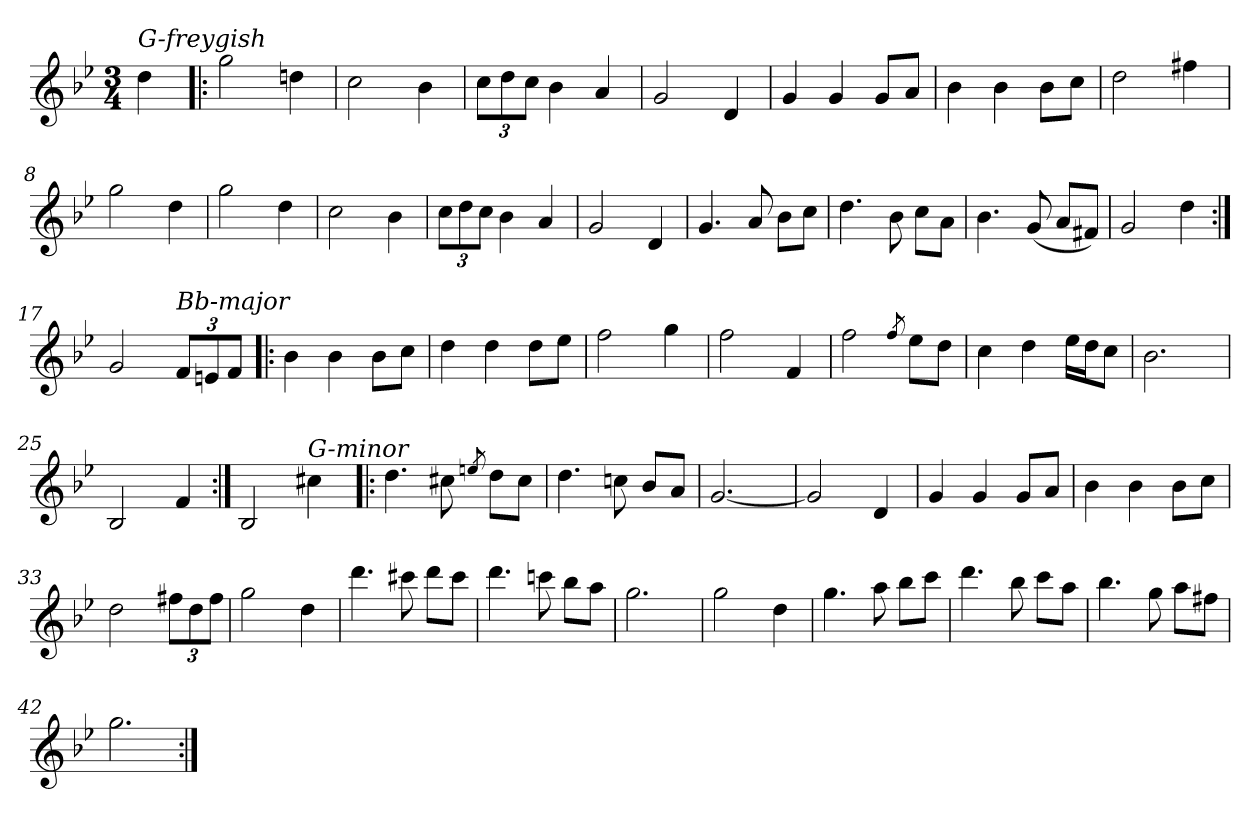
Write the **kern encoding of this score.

**kern
*part1
*staff1
*clefG2
*k[b-e-]
*g:
*M3/4
=
!LO:TX:a:i:t=G-freygish
4dd
=1!|:
2gg
4ddn
=2
2cc
4b-
=3
12ccL
12dd
12ccJ
4b-
4a
=4
2g
4d
=5
4g
4g
8gL
8aJ
=6
4b-
4b-
8b-L
8ccJ
=7
2dd
4ff#X
=8
2gg
4dd
=9
2gg
4dd
=10
2cc
4b-
=11
12ccL
12dd
12ccJ
4b-
4a
=12
2g
4d
=13
4.g
8a
8b-L
8ccJ
=14
4.dd
8b-
8ccL
8aJ
=15
4.b-
(8g
8aL
8f#XJ)
=16
2g
4dd
=17:|!
2g
!LO:TX:a:i:t=Bb-major
12fL
12en
12fJ
=18!|:
4b-
4b-
8b-L
8ccJ
=19
4dd
4dd
8ddL
8ee-J
=20
2ff
4gg
=21
2ff
4f
=22
2ff
8qff/
8ee-L
8ddJ
=23
4cc
4dd
16ee-LL
16ddJ
8ccJ
=24
2.b-
=25
2B-
4f
=26:|!
2B-
!LO:TX:a:i:t=G-minor
4cc#X
=27!|:
4.dd
8cc#X
8qeen/
8ddL
8cc#J
=28
4.dd
8ccn
8b-L
8aJ
=29
[2.g
=30
2g]
4d
=31
4g
4g
8gL
8aJ
=32
4b-
4b-
8b-L
8ccJ
=33
2dd
12ff#XL
12dd
12ff#J
=34
2gg
4dd
=35
4.ddd
8ccc#X
8dddL
8ccc#J
=36
4.ddd
8cccn
8bb-L
8aaJ
=37
2.gg
=38
2gg
4dd
=39
4.gg
8aa
8bb-L
8cccJ
=40
4.ddd
8bb-
8cccL
8aaJ
=41
4.bb-
8gg
8aaL
8ff#XJ
=42
2.gg
=:|!
*-
